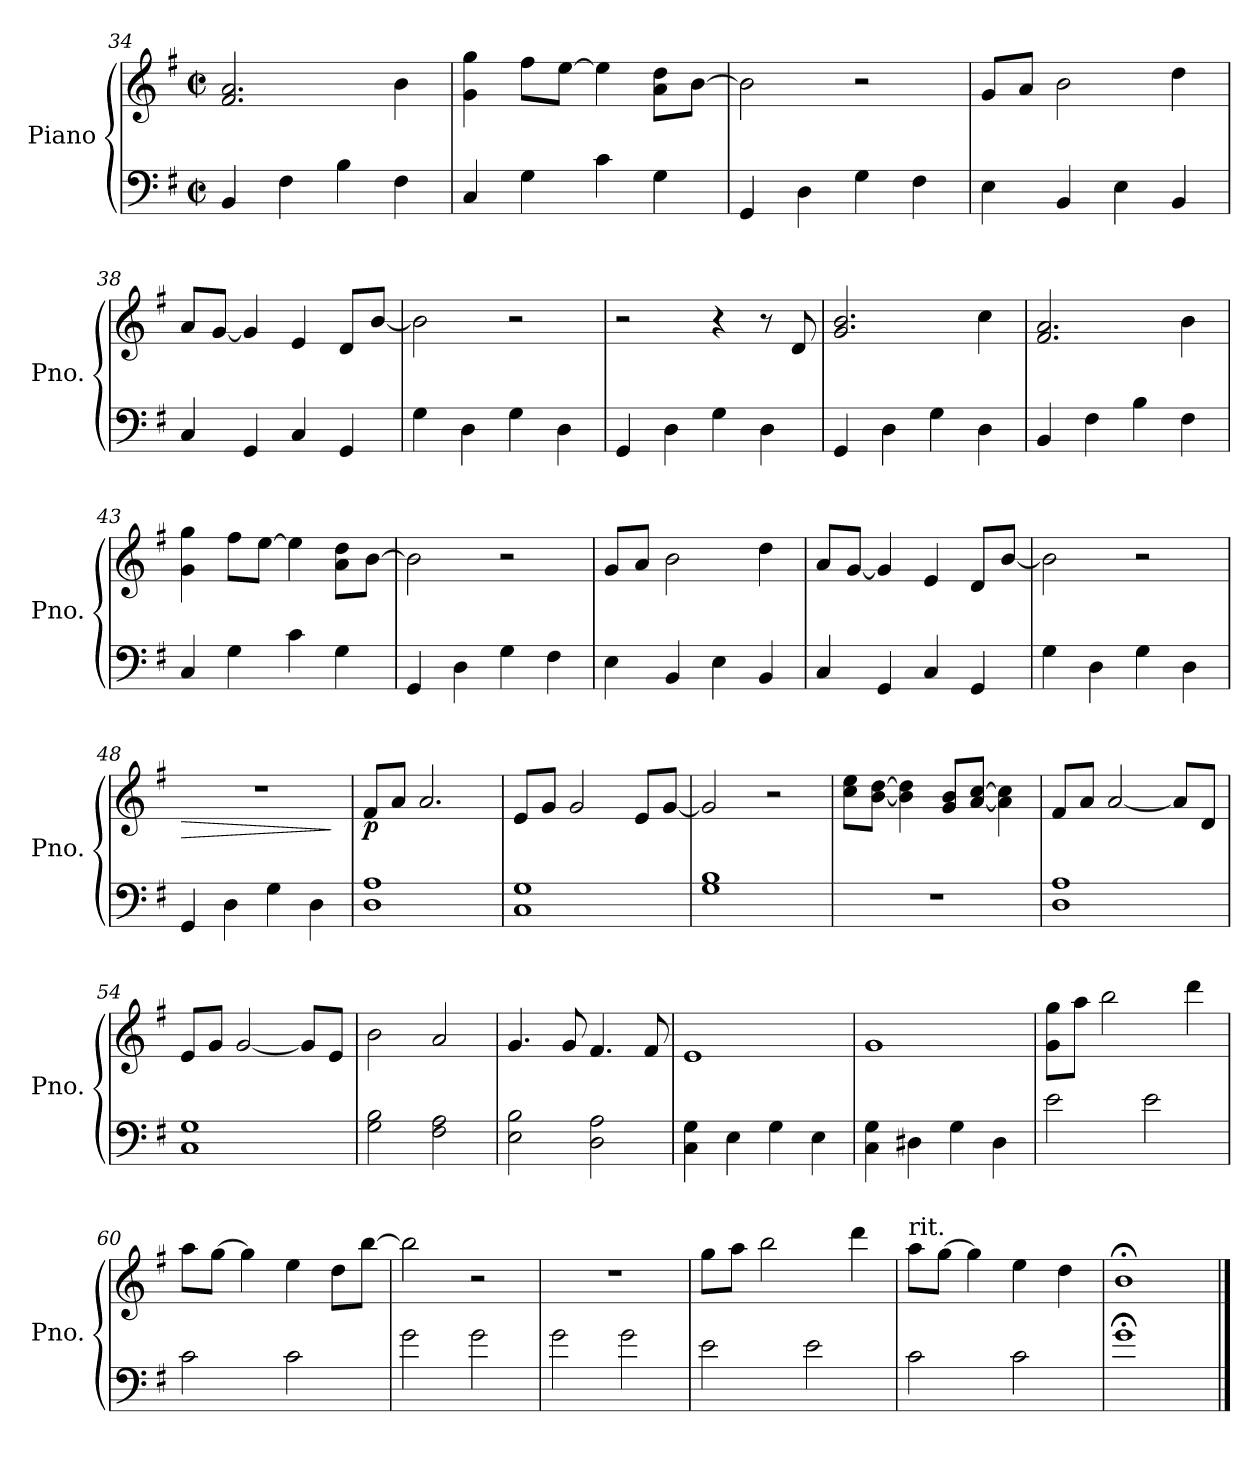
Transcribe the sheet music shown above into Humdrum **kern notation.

**kern	**kern	**dynam
*part1	*part1	*part1
*staff2	*staff1	*staff1/2
*I"Piano	*	*
*I'Pno.	*	*
*clefF4	*clefG2	*
*k[f#]	*k[f#]	*
*M2/2	*M2/2	*
*met(c|)	*met(c|)	*
=34	=34	=34
4BB/	2.f#/ 2.a/	.
4F#\	.	.
4B\	.	.
4F#\	4b\	.
=35	=35	=35
4C/	4g\ 4gg\	.
4G\	8ff#\L	.
.	[8ee\J	.
4c\	4ee\]	.
4G\	8a\ 8dd\L	.
.	[8b\J	.
=36	=36	=36
4GG/	2b\]	.
4D\	.	.
4G\	2r	.
4F#\	.	.
=37	=37	=37
4E\	8g/L	.
.	8a/J	.
4BB/	2b\	.
4E\	.	.
4BB/	4dd\	.
=38	=38	=38
4C/	8a/L	.
.	[8g/J	.
4GG/	4g/]	.
4C/	4e/	.
4GG/	8d/L	.
.	[8b/J	.
!!LO:PB:g=z
=39	=39	=39
4G\	2b\]	.
4D\	.	.
4G\	2r	.
4D\	.	.
=40	=40	=40
4GG/	2r	.
4D\	.	.
4G\	4r	.
4D\	8r	.
.	8d/	.
=41	=41	=41
4GG/	2.g/ 2.b/	.
4D\	.	.
4G\	.	.
4D\	4cc\	.
=42	=42	=42
4BB/	2.f#/ 2.a/	.
4F#\	.	.
4B\	.	.
4F#\	4b\	.
=43	=43	=43
4C/	4g\ 4gg\	.
4G\	8ff#\L	.
.	[8ee\J	.
4c\	4ee\]	.
4G\	8a\ 8dd\L	.
.	[8b\J	.
=44	=44	=44
4GG/	2b\]	.
4D\	.	.
4G\	2r	.
4F#\	.	.
=45	=45	=45
4E\	8g/L	.
.	8a/J	.
4BB/	2b\	.
4E\	.	.
4BB/	4dd\	.
=46	=46	=46
4C/	8a/L	.
.	[8g/J	.
4GG/	4g/]	.
4C/	4e/	.
4GG/	8d/L	.
.	[8b/J	.
!!LO:LB:g=z
=47	=47	=47
4G\	2b\]	.
4D\	.	.
4G\	2r	.
4D\	.	.
=48	=48	=48
!	!	!LO:HP:b
4GG/	1r	>
4D\	.	.
4G\	.	.
4D\	.	.
.	.	]
=49	=49	=49
!	!	!LO:DY:b
1D 1A	8f#/L	p
.	8a/J	.
.	2.a/	.
=50	=50	=50
1C 1G	8e/L	.
.	8g/J	.
.	2g/	.
.	8e/L	.
.	[8g/J	.
=51	=51	=51
1G 1B	2g/]	.
.	2r	.
=52	=52	=52
1r	8cc\ 8ee\L	.
.	[8b\ [8dd\J	.
.	4b\] 4dd\]	.
.	8g/ 8b/L	.
.	[8a/ [8cc/J	.
.	4a\] 4cc\]	.
=53	=53	=53
1D 1A	8f#/L	.
.	8a/J	.
.	[2a/	.
.	8a/L]	.
.	8d/J	.
=54	=54	=54
1C 1G	8e/L	.
.	8g/J	.
.	[2g/	.
.	8g/L]	.
.	8e/J	.
!!LO:LB:g=z
=55	=55	=55
2G\ 2B\	2b\	.
2F#\ 2A\	2a/	.
=56	=56	=56
2E\ 2B\	4.g/	.
.	8g/	.
2D\ 2A\	4.f#/	.
.	8f#/	.
=57	=57	=57
4C\ 4G\	1e	.
4E\	.	.
4G\	.	.
4E\	.	.
=58	=58	=58
4C\ 4G\	1g	.
4D#X\	.	.
4G\	.	.
4D#\	.	.
=59	=59	=59
2e\	8g\ 8gg\L	.
.	8aa\J	.
.	2bb\	.
2e\	.	.
.	4ddd\	.
=60	=60	=60
2c\	8aa\L	.
.	[8gg\J	.
.	4gg\]	.
2c\	4ee\	.
.	8dd\L	.
.	[8bb\J	.
=61	=61	=61
2g\	2bb\]	.
2g\	2r	.
=62	=62	=62
2g\	1r	.
2g\	.	.
=63	=63	=63
2e\	8gg\L	.
.	8aa\J	.
.	2bb\	.
2e\	.	.
.	4ddd\	.
!!LO:LB:g=z
=64	=64	=64
!	!LO:TX:a:t=rit.	!
2c\	8aa\L	.
*	*MM105	*
.	[8gg\J	.
.	4gg\]	.
*	*MM90	*
2c\	4ee\	.
*	*MM70	*
.	4dd\	.
=65	=65	=65
1g;<	1b;<	.
==	==	==
*-	*-	*-
